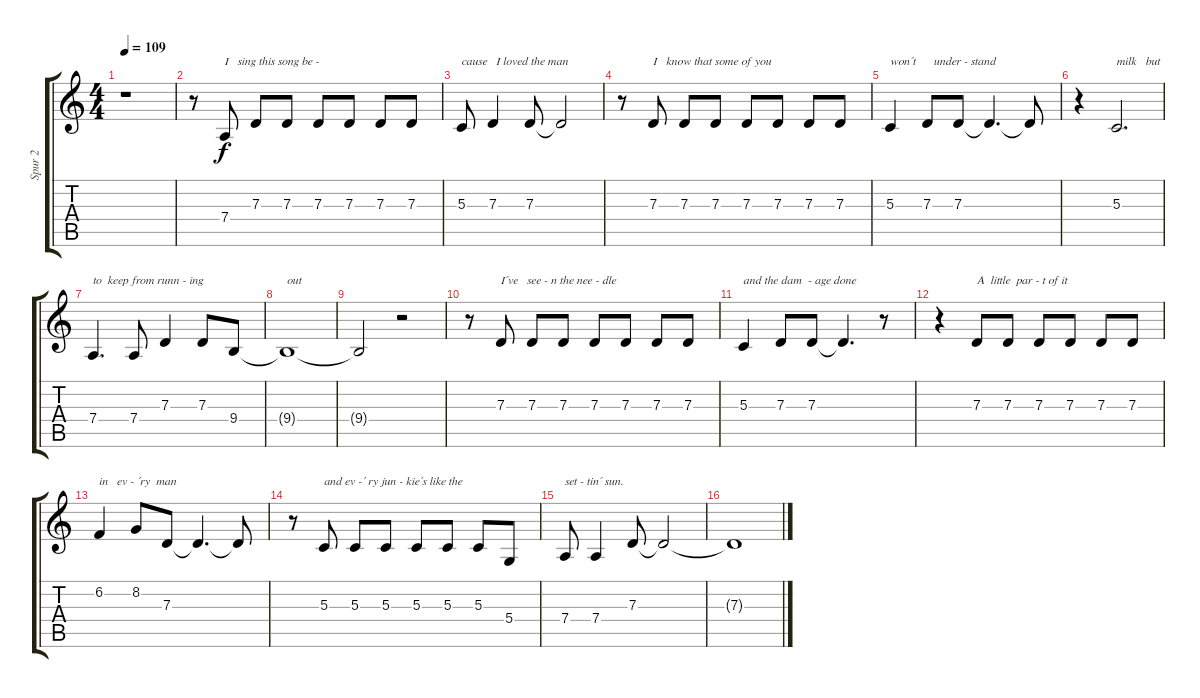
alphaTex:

\track ("Spur 2" "Spur 2") {instrument sopranosax}
\staff {score tabs}
\tuning (E4 B3 G3 D3 A2 E2) {hide}
\ts (4 4)
\tempo 109
\clef g2
\ks c
r.1{dy f} |
r.8 7.4.8{txt "I   sing this song be - "} 7.3.8 7.3.8 7.3.8 7.3.8 7.3.8 7.3.8 |
5.3.8{txt "cause   I loved the man"} 7.3.4 7.3.8 7.3{t}.2 |
r.8 7.3.8{txt "I   know that some of you "} 7.3.8 7.3.8 7.3.8 7.3.8 7.3.8 7.3.8 |
5.3.4{txt "won´t      under - stand"} 7.3.8 7.3.8 7.3{t}.4{d} 7.3{t}.8 |
r.4 5.3.2{d txt "milk   but "} |
7.4.4{d txt "to  keep from runn - ing"} 7.4.8 7.3.4 7.3.8 9.4.8 |
9.4{t}.1{txt "out "} |
9.4{t}.2 r.2 |
r.8 7.3.8{txt "I´ve   see - n the nee - dle"} 7.3.8 7.3.8 7.3.8 7.3.8 7.3.8 7.3.8 |
5.3.4{txt "and the dam  - age done"} 7.3.8 7.3.8 7.3{t}.4{d} r.8 |
r.4 7.3.8{txt "A  little  par - t of it"} 7.3.8 7.3.8 7.3.8 7.3.8 7.3.8 |
6.2.4{txt "in   ev - ´ry  man"} 8.2.8 7.3.8 7.3{t}.4{d} 7.3{t}.8 |
r.8 5.3.8{txt "and ev -´ ry jun - kie´s like the"} 5.3.8 5.3.8 5.3.8 5.3.8 5.3.8 5.4.8 |
7.4.8{txt "set - tin´ sun."} 7.4.4 7.3.8 7.3{t}.2 |
7.3{t}.1
